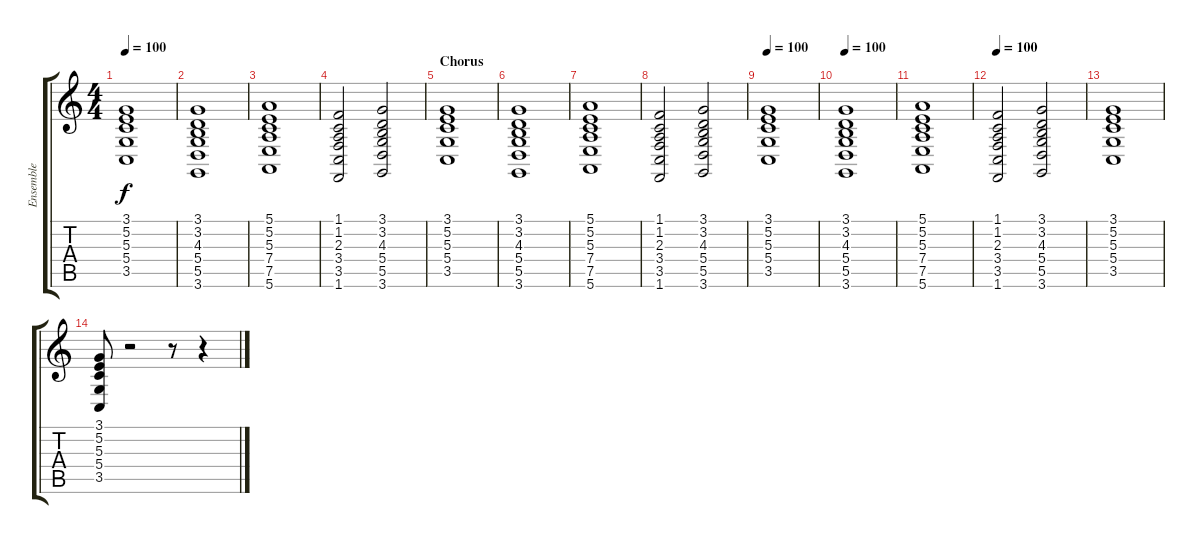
\track ("Ensemble" "Ensemble") {instrument stringensemble1}
\staff {score tabs}
\tuning (E4 B3 G3 D3 A2 E2) {hide}
\ts (4 4)
\section ("" "")
\tempo 100
\clef g2
\ks c
(3.1 5.2 5.3 5.4 3.5).1{dy f} |
(3.1 3.2 4.3 5.4 5.5 3.6).1 |
(5.1 5.2 5.3 7.4 7.5 5.6).1 |
(1.1 1.2 2.3 3.4 3.5 1.6).2 (3.1 3.2 4.3 5.4 5.5 3.6).2 |
\section ("" "Chorus")
(3.1 5.2 5.3 5.4 3.5).1 |
(3.1 3.2 4.3 5.4 5.5 3.6).1 |
(5.1 5.2 5.3 7.4 7.5 5.6).1 |
(1.1 1.2 2.3 3.4 3.5 1.6).2 (3.1 3.2 4.3 5.4 5.5 3.6).2 |
\section ("" "")
\tempo 100
(3.1 5.2 5.3 5.4 3.5).1 |
\tempo 100
(3.1 3.2 4.3 5.4 5.5 3.6).1 |
(5.1 5.2 5.3 7.4 7.5 5.6).1 |
\tempo 100
(1.1 1.2 2.3 3.4 3.5 1.6).2 (3.1 3.2 4.3 5.4 5.5 3.6).2 |
(3.1 5.2 5.3 5.4 3.5).1 |
(3.1 5.2 5.3 5.4 3.5).8 r.2 r.8 r.4
